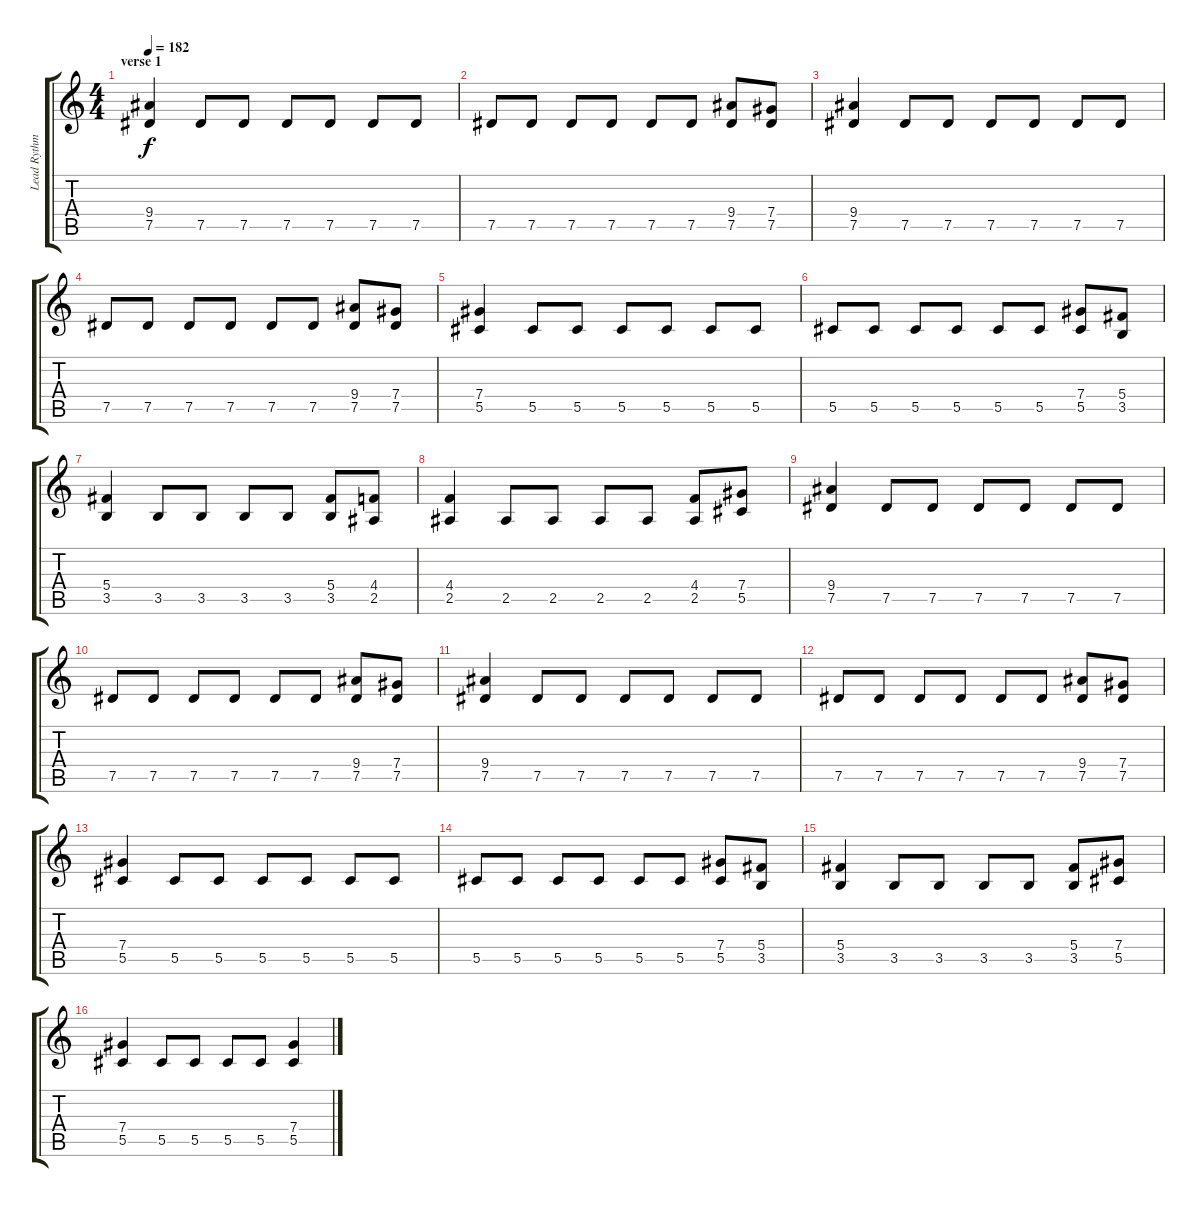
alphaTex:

\track ("Lead Rythm Guitar" "Lead Rythm") {instrument distortionguitar}
\staff {score tabs}
\tuning (Eb4 Bb3 Gb3 Db3 Ab2 Eb2) {hide}
\ts (4 4)
\section ("" "verse 1")
\tempo 182
\clef g2
\ks c
(9.4 7.5).4{dy f} 7.5.8 7.5.8 7.5.8 7.5.8 7.5.8 7.5.8 |
7.5.8 7.5.8 7.5.8 7.5.8 7.5.8 7.5.8 (9.4 7.5).8 (7.4 7.5).8 |
(9.4 7.5).4 7.5.8 7.5.8 7.5.8 7.5.8 7.5.8 7.5.8 |
7.5.8 7.5.8 7.5.8 7.5.8 7.5.8 7.5.8 (9.4 7.5).8 (7.4 7.5).8 |
(7.4 5.5).4 5.5.8 5.5.8 5.5.8 5.5.8 5.5.8 5.5.8 |
5.5.8 5.5.8 5.5.8 5.5.8 5.5.8 5.5.8 (7.4 5.5).8 (5.4 3.5).8 |
(5.4 3.5).4 3.5.8 3.5.8 3.5.8 3.5.8 (5.4 3.5).8 (4.4 2.5).8 |
(4.4 2.5).4 2.5.8 2.5.8 2.5.8 2.5.8 (4.4 2.5).8 (7.4 5.5).8 |
(9.4 7.5).4 7.5.8 7.5.8 7.5.8 7.5.8 7.5.8 7.5.8 |
7.5.8 7.5.8 7.5.8 7.5.8 7.5.8 7.5.8 (9.4 7.5).8 (7.4 7.5).8 |
(9.4 7.5).4 7.5.8 7.5.8 7.5.8 7.5.8 7.5.8 7.5.8 |
7.5.8 7.5.8 7.5.8 7.5.8 7.5.8 7.5.8 (9.4 7.5).8 (7.4 7.5).8 |
(7.4 5.5).4 5.5.8 5.5.8 5.5.8 5.5.8 5.5.8 5.5.8 |
5.5.8 5.5.8 5.5.8 5.5.8 5.5.8 5.5.8 (7.4 5.5).8 (5.4 3.5).8 |
(5.4 3.5).4 3.5.8 3.5.8 3.5.8 3.5.8 (5.4 3.5).8 (7.4 5.5).8 |
(7.4 5.5).4 5.5.8 5.5.8 5.5.8 5.5.8 (7.4 5.5).4
